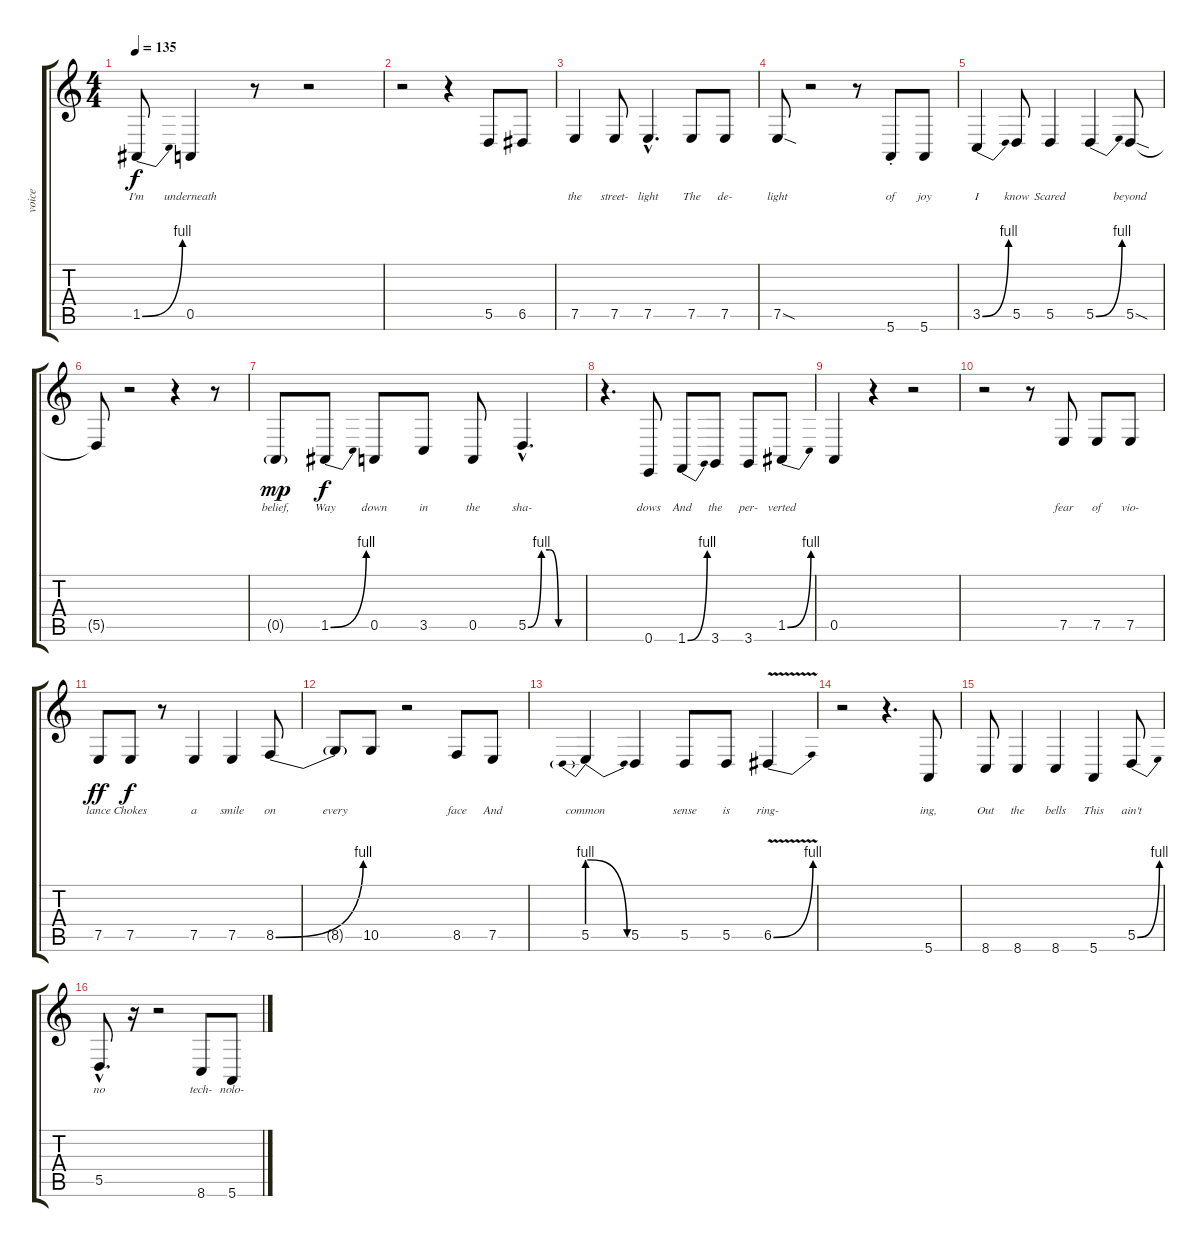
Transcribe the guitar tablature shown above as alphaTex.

\track ("voice" "voice") {instrument lead2sawtooth}
\staff {score tabs}
\tuning (E4 B3 G3 D3 A2 E2) {hide}
\ts (4 4)
\tempo 135
\clef g2
\ks c
1.5{be (bend 0 0 60 4)}.8{lyrics (0 "I'm") lyrics (1 "") lyrics (2 "") lyrics (3 "") lyrics (4 "") dy f} 0.5.4{lyrics (0 "underneath") lyrics (1 "") lyrics (2 "") lyrics (3 "") lyrics (4 "")} r.8 r.2 |
r.2 r.4 5.5.8{lyrics (0 "") lyrics (1 "") lyrics (2 "") lyrics (3 "") lyrics (4 "")} 6.5.8{lyrics (0 "") lyrics (1 "") lyrics (2 "") lyrics (3 "") lyrics (4 "")} |
7.5.4{lyrics (0 "the") lyrics (1 "") lyrics (2 "") lyrics (3 "") lyrics (4 "")} 7.5.8{lyrics (0 "street-") lyrics (1 "") lyrics (2 "") lyrics (3 "") lyrics (4 "")} 7.5{hac}.4{d lyrics (0 "light") lyrics (1 "") lyrics (2 "") lyrics (3 "") lyrics (4 "")} 7.5.8{lyrics (0 "The") lyrics (1 "") lyrics (2 "") lyrics (3 "") lyrics (4 "")} 7.5.8{lyrics (0 "de-") lyrics (1 "") lyrics (2 "") lyrics (3 "") lyrics (4 "")} |
7.5{sod}.8{lyrics (0 "light") lyrics (1 "") lyrics (2 "") lyrics (3 "") lyrics (4 "")} r.2 r.8 5.6{st}.8{lyrics (0 "of") lyrics (1 "") lyrics (2 "") lyrics (3 "") lyrics (4 "")} 5.6.8{lyrics (0 "joy") lyrics (1 "") lyrics (2 "") lyrics (3 "") lyrics (4 "")} |
3.5{be (bend 0 0 60 4)}.4{lyrics (0 "I") lyrics (1 "") lyrics (2 "") lyrics (3 "") lyrics (4 "")} 5.5.8{lyrics (0 "know") lyrics (1 "") lyrics (2 "") lyrics (3 "") lyrics (4 "")} 5.5.4{lyrics (0 "Scared") lyrics (1 "") lyrics (2 "") lyrics (3 "") lyrics (4 "")} 5.5{be (bend 0 0 60 4)}.4{lyrics (0 "") lyrics (1 "") lyrics (2 "") lyrics (3 "") lyrics (4 "")} 5.5{sod}.8{lyrics (0 "beyond") lyrics (1 "") lyrics (2 "") lyrics (3 "") lyrics (4 "")} |
5.5{t}.8{lyrics (0 "") lyrics (1 "") lyrics (2 "") lyrics (3 "") lyrics (4 "")} r.2 r.4 r.8 |
0.5{g}.8{lyrics (0 "belief,") lyrics (1 "") lyrics (2 "") lyrics (3 "") lyrics (4 "") dy mp} 1.5{be (bend 0 0 60 4)}.8{lyrics (0 "Way") lyrics (1 "") lyrics (2 "") lyrics (3 "") lyrics (4 "") dy f} 0.5.8{lyrics (0 "down") lyrics (1 "") lyrics (2 "") lyrics (3 "") lyrics (4 "")} 3.5.8{lyrics (0 "in") lyrics (1 "") lyrics (2 "") lyrics (3 "") lyrics (4 "")} 0.5.8{lyrics (0 "the") lyrics (1 "") lyrics (2 "") lyrics (3 "") lyrics (4 "")} 5.5{be (custom 0 0 15 4 24 4 34 0 45 0 60 0) hac}.4{d lyrics (0 "sha-") lyrics (1 "") lyrics (2 "") lyrics (3 "") lyrics (4 "")} |
r.4{d} 0.6.8{lyrics (0 "dows") lyrics (1 "") lyrics (2 "") lyrics (3 "") lyrics (4 "")} 1.6{be (bend 0 0 60 4)}.8{lyrics (0 "And") lyrics (1 "") lyrics (2 "") lyrics (3 "") lyrics (4 "")} 3.6.8{lyrics (0 "the") lyrics (1 "") lyrics (2 "") lyrics (3 "") lyrics (4 "")} 3.6.8{lyrics (0 "per-") lyrics (1 "") lyrics (2 "") lyrics (3 "") lyrics (4 "")} 1.5{be (bend 0 0 60 4)}.8{lyrics (0 "verted") lyrics (1 "") lyrics (2 "") lyrics (3 "") lyrics (4 "")} |
0.5.4{lyrics (0 "") lyrics (1 "") lyrics (2 "") lyrics (3 "") lyrics (4 "")} r.4 r.2 |
r.2 r.8 7.5.8{lyrics (0 "fear") lyrics (1 "") lyrics (2 "") lyrics (3 "") lyrics (4 "")} 7.5.8{lyrics (0 "of") lyrics (1 "") lyrics (2 "") lyrics (3 "") lyrics (4 "")} 7.5.8{lyrics (0 "vio-") lyrics (1 "") lyrics (2 "") lyrics (3 "") lyrics (4 "")} |
7.5.8{lyrics (0 "lance") lyrics (1 "") lyrics (2 "") lyrics (3 "") lyrics (4 "") dy ff} 7.5.8{lyrics (0 "Chokes") lyrics (1 "") lyrics (2 "") lyrics (3 "") lyrics (4 "") dy f} r.8 7.5.4{lyrics (0 "a") lyrics (1 "") lyrics (2 "") lyrics (3 "") lyrics (4 "")} 7.5.4{lyrics (0 "smile") lyrics (1 "") lyrics (2 "") lyrics (3 "") lyrics (4 "")} 8.5{be (bend 0 0 60 4)}.8{lyrics (0 "on") lyrics (1 "") lyrics (2 "") lyrics (3 "") lyrics (4 "")} |
8.5{t}.8{lyrics (0 "every") lyrics (1 "") lyrics (2 "") lyrics (3 "") lyrics (4 "")} 10.5.8{lyrics (0 "") lyrics (1 "") lyrics (2 "") lyrics (3 "") lyrics (4 "")} r.2 8.5.8{lyrics (0 "face") lyrics (1 "") lyrics (2 "") lyrics (3 "") lyrics (4 "")} 7.5.8{lyrics (0 "And") lyrics (1 "") lyrics (2 "") lyrics (3 "") lyrics (4 "")} |
5.5{be (prebendrelease 0 4 60 0)}.4{lyrics (0 "common") lyrics (1 "") lyrics (2 "") lyrics (3 "") lyrics (4 "")} 5.5.4{lyrics (0 "") lyrics (1 "") lyrics (2 "") lyrics (3 "") lyrics (4 "")} 5.5.8{lyrics (0 "sense") lyrics (1 "") lyrics (2 "") lyrics (3 "") lyrics (4 "")} 5.5.8{lyrics (0 "is") lyrics (1 "") lyrics (2 "") lyrics (3 "") lyrics (4 "")} 6.5{be (bend 0 0 60 4) v}.4{lyrics (0 "ring-") lyrics (1 "") lyrics (2 "") lyrics (3 "") lyrics (4 "")} |
r.2 r.4{d} 5.6.8{lyrics (0 "ing,") lyrics (1 "") lyrics (2 "") lyrics (3 "") lyrics (4 "")} |
8.6.8{lyrics (0 "Out") lyrics (1 "") lyrics (2 "") lyrics (3 "") lyrics (4 "")} 8.6.4{lyrics (0 "the") lyrics (1 "") lyrics (2 "") lyrics (3 "") lyrics (4 "")} 8.6.4{lyrics (0 "bells") lyrics (1 "") lyrics (2 "") lyrics (3 "") lyrics (4 "")} 5.6.4{lyrics (0 "This") lyrics (1 "") lyrics (2 "") lyrics (3 "") lyrics (4 "")} 5.5{be (bend 0 0 60 4)}.8{lyrics (0 "ain't") lyrics (1 "") lyrics (2 "") lyrics (3 "") lyrics (4 "")} |
5.5{hac}.8{d lyrics (0 "no") lyrics (1 "") lyrics (2 "") lyrics (3 "") lyrics (4 "")} r.16 r.2 8.6.8{lyrics (0 "tech-") lyrics (1 "") lyrics (2 "") lyrics (3 "") lyrics (4 "")} 5.6.8{lyrics (0 "nolo-") lyrics (1 "") lyrics (2 "") lyrics (3 "") lyrics (4 "")}
